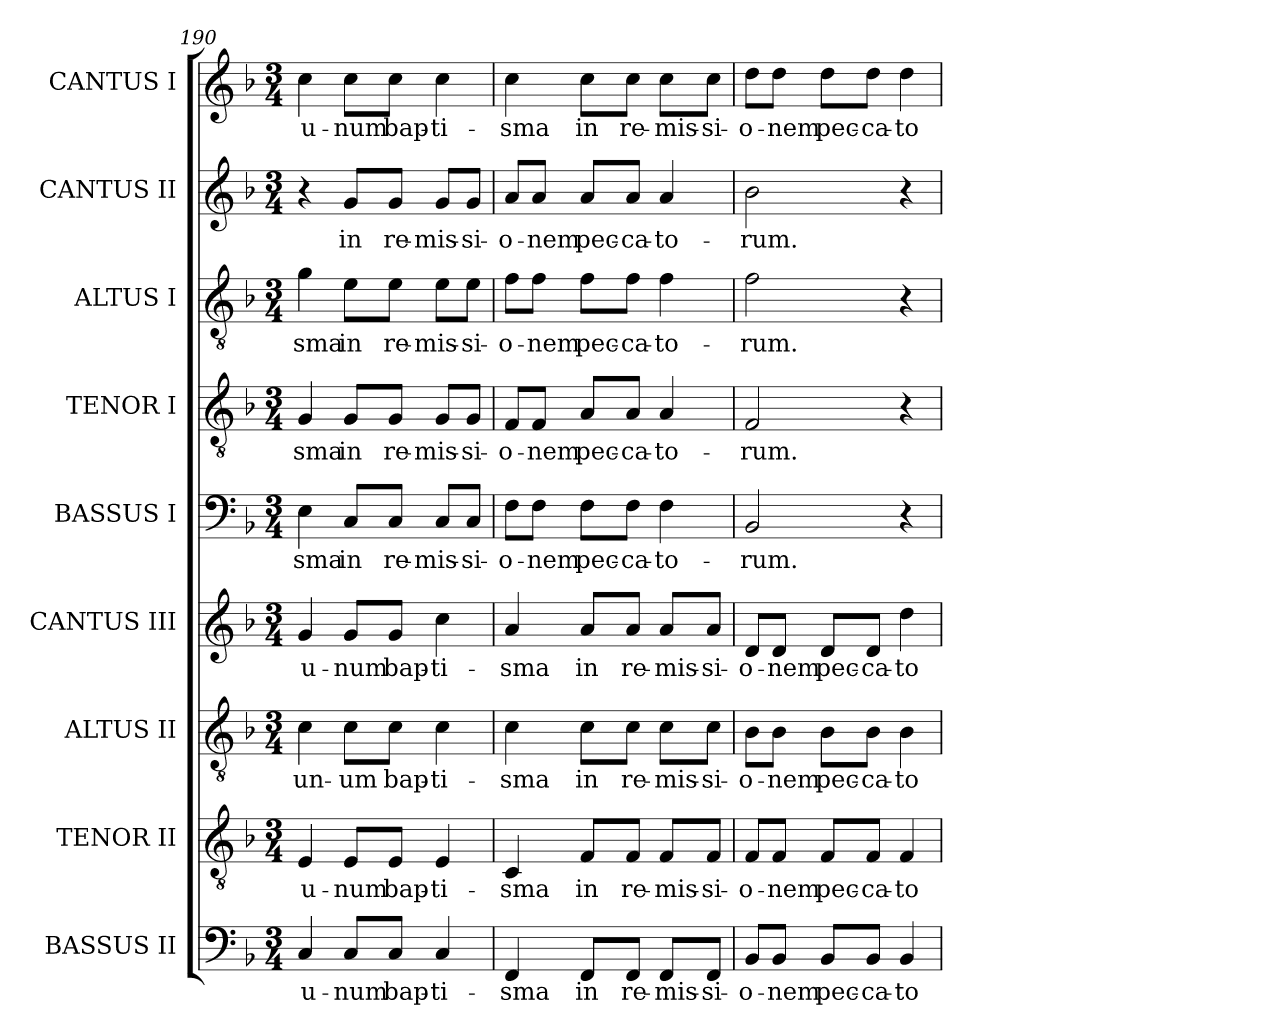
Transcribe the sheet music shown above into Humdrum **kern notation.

**kern	**text	**kern	**text	**kern	**text	**kern	**text	**kern	**text	**kern	**text	**kern	**text	**kern	**text	**kern	**text
*part9	*part9	*part8	*part8	*part7	*part7	*part6	*part6	*part5	*part5	*part4	*part4	*part3	*part3	*part2	*part2	*part1	*part1
*staff9	*staff9	*staff8	*staff8	*staff7	*staff7	*staff6	*staff6	*staff5	*staff5	*staff4	*staff4	*staff3	*staff3	*staff2	*staff2	*staff1	*staff1
*I"BASSUS II	*	*I"TENOR II	*	*I"ALTUS II	*	*I"CANTUS III	*	*I"BASSUS I	*	*I"TENOR I	*	*I"ALTUS I	*	*I"CANTUS II	*	*I"CANTUS I	*
*I'B. II	*	*I'T. II	*	*I'A. II	*	*I'C. III	*	*I'B. I	*	*I'T. I	*	*I'A. I	*	*I'C. II	*	*I'C. I	*
*clefF4	*	*clefGv2	*	*clefGv2	*	*clefG2	*	*clefF4	*	*clefGv2	*	*clefGv2	*	*clefG2	*	*clefG2	*
*	*	*ITrd7c12	*	*ITrd7c12	*	*	*	*	*	*ITrd7c12	*	*ITrd7c12	*	*	*	*	*
*k[b-]	*	*k[b-]	*	*k[b-]	*	*k[b-]	*	*k[b-]	*	*k[b-]	*	*k[b-]	*	*k[b-]	*	*k[b-]	*
*F:	*	*F:	*	*F:	*	*F:	*	*F:	*	*F:	*	*F:	*	*F:	*	*F:	*
*M3/4	*	*M3/4	*	*M3/4	*	*M3/4	*	*M3/4	*	*M3/4	*	*M3/4	*	*M3/4	*	*M3/4	*
=190	=190	=190	=190	=190	=190	=190	=190	=190	=190	=190	=190	=190	=190	=190	=190	=190	=190
!	!LO:LY:b:color=#000000	!	!	!	!	!	!	!	!	!	!	!	!	!	!	!	!
!	!	!	!LO:LY:b:color=#000000	!	!	!	!	!	!	!	!	!	!	!	!	!	!
!	!	!	!	!	!LO:LY:b:color=#000000	!	!	!	!	!	!	!	!	!	!	!	!
!	!	!	!	!	!	!	!LO:LY:b:color=#000000	!	!	!	!	!	!	!	!	!	!
!	!	!	!	!	!	!	!	!	!LO:LY:b:color=#000000	!	!	!	!	!	!	!	!
!	!	!	!	!	!	!	!	!	!	!	!LO:LY:b:color=#000000	!	!	!	!	!	!
!	!	!	!	!	!	!	!	!	!	!	!	!	!LO:LY:b:color=#000000	!	!	!	!
!	!	!	!	!	!	!	!	!	!	!	!	!	!	!	!	!	!LO:LY:b:color=#000000
4Ci/	u-	4EEi/	u-	4Ci\	un-	4gi/	u-	4Ei\	-sma	4GGi/	-sma	4Gi\	-sma	4r	.	4cci\	u-
!	!LO:LY:b:color=#000000	!	!	!	!	!	!	!	!	!	!	!	!	!	!	!	!
!	!	!	!LO:LY:b:color=#000000	!	!	!	!	!	!	!	!	!	!	!	!	!	!
!	!	!	!	!	!LO:LY:b:color=#000000	!	!	!	!	!	!	!	!	!	!	!	!
!	!	!	!	!	!	!	!LO:LY:b:color=#000000	!	!	!	!	!	!	!	!	!	!
!	!	!	!	!	!	!	!	!	!LO:LY:b:color=#000000	!	!	!	!	!	!	!	!
!	!	!	!	!	!	!	!	!	!	!	!LO:LY:b:color=#000000	!	!	!	!	!	!
!	!	!	!	!	!	!	!	!	!	!	!	!	!LO:LY:b:color=#000000	!	!	!	!
!	!	!	!	!	!	!	!	!	!	!	!	!	!	!	!LO:LY:b:color=#000000	!	!
!	!	!	!	!	!	!	!	!	!	!	!	!	!	!	!	!	!LO:LY:b:color=#000000
8Ci/L	-num	8EEi/L	-num	8Ci\L	-um	8gi/L	-num	8Ci/L	in	8GGi/L	in	8Ei\L	in	8gi/L	in	8cci\L	-num
!	!LO:LY:b:color=#000000	!	!	!	!	!	!	!	!	!	!	!	!	!	!	!	!
!	!	!	!LO:LY:b:color=#000000	!	!	!	!	!	!	!	!	!	!	!	!	!	!
!	!	!	!	!	!LO:LY:b:color=#000000	!	!	!	!	!	!	!	!	!	!	!	!
!	!	!	!	!	!	!	!LO:LY:b:color=#000000	!	!	!	!	!	!	!	!	!	!
!	!	!	!	!	!	!	!	!	!LO:LY:b:color=#000000	!	!	!	!	!	!	!	!
!	!	!	!	!	!	!	!	!	!	!	!LO:LY:b:color=#000000	!	!	!	!	!	!
!	!	!	!	!	!	!	!	!	!	!	!	!	!LO:LY:b:color=#000000	!	!	!	!
!	!	!	!	!	!	!	!	!	!	!	!	!	!	!	!LO:LY:b:color=#000000	!	!
!	!	!	!	!	!	!	!	!	!	!	!	!	!	!	!	!	!LO:LY:b:color=#000000
8Ci/J	bap-	8EEi/J	bap-	8Ci\J	bap-	8gi/J	bap-	8Ci/J	re-	8GGi/J	re-	8Ei\J	re-	8gi/J	re-	8cci\J	bap-
!	!LO:LY:b:color=#000000	!	!	!	!	!	!	!	!	!	!	!	!	!	!	!	!
!	!	!	!LO:LY:b:color=#000000	!	!	!	!	!	!	!	!	!	!	!	!	!	!
!	!	!	!	!	!LO:LY:b:color=#000000	!	!	!	!	!	!	!	!	!	!	!	!
!	!	!	!	!	!	!	!LO:LY:b:color=#000000	!	!	!	!	!	!	!	!	!	!
!	!	!	!	!	!	!	!	!	!LO:LY:b:color=#000000	!	!	!	!	!	!	!	!
!	!	!	!	!	!	!	!	!	!	!	!LO:LY:b:color=#000000	!	!	!	!	!	!
!	!	!	!	!	!	!	!	!	!	!	!	!	!LO:LY:b:color=#000000	!	!	!	!
!	!	!	!	!	!	!	!	!	!	!	!	!	!	!	!LO:LY:b:color=#000000	!	!
!	!	!	!	!	!	!	!	!	!	!	!	!	!	!	!	!	!LO:LY:b:color=#000000
4Ci/	-ti-	4EEi/	-ti-	4Ci\	-ti-	4cci\	-ti-	8Ci/L	-mis-	8GGi/L	-mis-	8Ei\L	-mis-	8gi/L	-mis-	4cci\	-ti-
!	!	!	!	!	!	!	!	!	!LO:LY:b:color=#000000	!	!	!	!	!	!	!	!
!	!	!	!	!	!	!	!	!	!	!	!LO:LY:b:color=#000000	!	!	!	!	!	!
!	!	!	!	!	!	!	!	!	!	!	!	!	!LO:LY:b:color=#000000	!	!	!	!
!	!	!	!	!	!	!	!	!	!	!	!	!	!	!	!LO:LY:b:color=#000000	!	!
.	.	.	.	.	.	.	.	8Ci/J	-si-	8GGi/J	-si-	8Ei\J	-si-	8gi/J	-si-	.	.
=191	=191	=191	=191	=191	=191	=191	=191	=191	=191	=191	=191	=191	=191	=191	=191	=191	=191
!	!LO:LY:b:color=#000000	!	!	!	!	!	!	!	!	!	!	!	!	!	!	!	!
!	!	!	!LO:LY:b:color=#000000	!	!	!	!	!	!	!	!	!	!	!	!	!	!
!	!	!	!	!	!LO:LY:b:color=#000000	!	!	!	!	!	!	!	!	!	!	!	!
!	!	!	!	!	!	!	!LO:LY:b:color=#000000	!	!	!	!	!	!	!	!	!	!
!	!	!	!	!	!	!	!	!	!LO:LY:b:color=#000000	!	!	!	!	!	!	!	!
!	!	!	!	!	!	!	!	!	!	!	!LO:LY:b:color=#000000	!	!	!	!	!	!
!	!	!	!	!	!	!	!	!	!	!	!	!	!LO:LY:b:color=#000000	!	!	!	!
!	!	!	!	!	!	!	!	!	!	!	!	!	!	!	!LO:LY:b:color=#000000	!	!
!	!	!	!	!	!	!	!	!	!	!	!	!	!	!	!	!	!LO:LY:b:color=#000000
4FFi/	-sma	4CCi/	-sma	4Ci\	-sma	4ai/	-sma	8Fi\L	-o-	8FFi/L	-o-	8Fi\L	-o-	8ai/L	-o-	4cci\	-sma
!	!	!	!	!	!	!	!	!	!LO:LY:b:color=#000000	!	!	!	!	!	!	!	!
!	!	!	!	!	!	!	!	!	!	!	!LO:LY:b:color=#000000	!	!	!	!	!	!
!	!	!	!	!	!	!	!	!	!	!	!	!	!LO:LY:b:color=#000000	!	!	!	!
!	!	!	!	!	!	!	!	!	!	!	!	!	!	!	!LO:LY:b:color=#000000	!	!
.	.	.	.	.	.	.	.	8Fi\J	-nem	8FFi/J	-nem	8Fi\J	-nem	8ai/J	-nem	.	.
!	!LO:LY:b:color=#000000	!	!	!	!	!	!	!	!	!	!	!	!	!	!	!	!
!	!	!	!LO:LY:b:color=#000000	!	!	!	!	!	!	!	!	!	!	!	!	!	!
!	!	!	!	!	!LO:LY:b:color=#000000	!	!	!	!	!	!	!	!	!	!	!	!
!	!	!	!	!	!	!	!LO:LY:b:color=#000000	!	!	!	!	!	!	!	!	!	!
!	!	!	!	!	!	!	!	!	!LO:LY:b:color=#000000	!	!	!	!	!	!	!	!
!	!	!	!	!	!	!	!	!	!	!	!LO:LY:b:color=#000000	!	!	!	!	!	!
!	!	!	!	!	!	!	!	!	!	!	!	!	!LO:LY:b:color=#000000	!	!	!	!
!	!	!	!	!	!	!	!	!	!	!	!	!	!	!	!LO:LY:b:color=#000000	!	!
!	!	!	!	!	!	!	!	!	!	!	!	!	!	!	!	!	!LO:LY:b:color=#000000
8FFi/L	in	8FFi/L	in	8Ci\L	in	8ai/L	in	8Fi\L	pec-	8AAi/L	pec-	8Fi\L	pec-	8ai/L	pec-	8cci\L	in
!	!LO:LY:b:color=#000000	!	!	!	!	!	!	!	!	!	!	!	!	!	!	!	!
!	!	!	!LO:LY:b:color=#000000	!	!	!	!	!	!	!	!	!	!	!	!	!	!
!	!	!	!	!	!LO:LY:b:color=#000000	!	!	!	!	!	!	!	!	!	!	!	!
!	!	!	!	!	!	!	!LO:LY:b:color=#000000	!	!	!	!	!	!	!	!	!	!
!	!	!	!	!	!	!	!	!	!LO:LY:b:color=#000000	!	!	!	!	!	!	!	!
!	!	!	!	!	!	!	!	!	!	!	!LO:LY:b:color=#000000	!	!	!	!	!	!
!	!	!	!	!	!	!	!	!	!	!	!	!	!LO:LY:b:color=#000000	!	!	!	!
!	!	!	!	!	!	!	!	!	!	!	!	!	!	!	!LO:LY:b:color=#000000	!	!
!	!	!	!	!	!	!	!	!	!	!	!	!	!	!	!	!	!LO:LY:b:color=#000000
8FFi/J	re-	8FFi/J	re-	8Ci\J	re-	8ai/J	re-	8Fi\J	-ca-	8AAi/J	-ca-	8Fi\J	-ca-	8ai/J	-ca-	8cci\J	re-
!	!LO:LY:b:color=#000000	!	!	!	!	!	!	!	!	!	!	!	!	!	!	!	!
!	!	!	!LO:LY:b:color=#000000	!	!	!	!	!	!	!	!	!	!	!	!	!	!
!	!	!	!	!	!LO:LY:b:color=#000000	!	!	!	!	!	!	!	!	!	!	!	!
!	!	!	!	!	!	!	!LO:LY:b:color=#000000	!	!	!	!	!	!	!	!	!	!
!	!	!	!	!	!	!	!	!	!LO:LY:b:color=#000000	!	!	!	!	!	!	!	!
!	!	!	!	!	!	!	!	!	!	!	!LO:LY:b:color=#000000	!	!	!	!	!	!
!	!	!	!	!	!	!	!	!	!	!	!	!	!LO:LY:b:color=#000000	!	!	!	!
!	!	!	!	!	!	!	!	!	!	!	!	!	!	!	!LO:LY:b:color=#000000	!	!
!	!	!	!	!	!	!	!	!	!	!	!	!	!	!	!	!	!LO:LY:b:color=#000000
8FFi/L	-mis-	8FFi/L	-mis-	8Ci\L	-mis-	8ai/L	-mis-	4Fi\	-to-	4AAi/	-to-	4Fi\	-to-	4ai/	-to-	8cci\L	-mis-
!	!LO:LY:b:color=#000000	!	!	!	!	!	!	!	!	!	!	!	!	!	!	!	!
!	!	!	!LO:LY:b:color=#000000	!	!	!	!	!	!	!	!	!	!	!	!	!	!
!	!	!	!	!	!LO:LY:b:color=#000000	!	!	!	!	!	!	!	!	!	!	!	!
!	!	!	!	!	!	!	!LO:LY:b:color=#000000	!	!	!	!	!	!	!	!	!	!
!	!	!	!	!	!	!	!	!	!	!	!	!	!	!	!	!	!LO:LY:b:color=#000000
8FFi/J	-si-	8FFi/J	-si-	8Ci\J	-si-	8ai/J	-si-	.	.	.	.	.	.	.	.	8cci\J	-si-
=192	=192	=192	=192	=192	=192	=192	=192	=192	=192	=192	=192	=192	=192	=192	=192	=192	=192
!	!LO:LY:b:color=#000000	!	!	!	!	!	!	!	!	!	!	!	!	!	!	!	!
!	!	!	!LO:LY:b:color=#000000	!	!	!	!	!	!	!	!	!	!	!	!	!	!
!	!	!	!	!	!LO:LY:b:color=#000000	!	!	!	!	!	!	!	!	!	!	!	!
!	!	!	!	!	!	!	!LO:LY:b:color=#000000	!	!	!	!	!	!	!	!	!	!
!	!	!	!	!	!	!	!	!	!LO:LY:b:color=#000000	!	!	!	!	!	!	!	!
!	!	!	!	!	!	!	!	!	!	!	!LO:LY:b:color=#000000	!	!	!	!	!	!
!	!	!	!	!	!	!	!	!	!	!	!	!	!LO:LY:b:color=#000000	!	!	!	!
!	!	!	!	!	!	!	!	!	!	!	!	!	!	!	!LO:LY:b:color=#000000	!	!
!	!	!	!	!	!	!	!	!	!	!	!	!	!	!	!	!	!LO:LY:b:color=#000000
8BB-i/L	-o-	8FFi/L	-o-	8BB-i\L	-o-	8di/L	-o-	2BB-i/	-rum.	2FFi/	-rum.	2Fi\	-rum.	2b-i\	-rum.	8ddi\L	-o-
!	!LO:LY:b:color=#000000	!	!	!	!	!	!	!	!	!	!	!	!	!	!	!	!
!	!	!	!LO:LY:b:color=#000000	!	!	!	!	!	!	!	!	!	!	!	!	!	!
!	!	!	!	!	!LO:LY:b:color=#000000	!	!	!	!	!	!	!	!	!	!	!	!
!	!	!	!	!	!	!	!LO:LY:b:color=#000000	!	!	!	!	!	!	!	!	!	!
!	!	!	!	!	!	!	!	!	!	!	!	!	!	!	!	!	!LO:LY:b:color=#000000
8BB-i/J	-nem	8FFi/J	-nem	8BB-i\J	-nem	8di/J	-nem	.	.	.	.	.	.	.	.	8ddi\J	-nem
!	!LO:LY:b:color=#000000	!	!	!	!	!	!	!	!	!	!	!	!	!	!	!	!
!	!	!	!LO:LY:b:color=#000000	!	!	!	!	!	!	!	!	!	!	!	!	!	!
!	!	!	!	!	!LO:LY:b:color=#000000	!	!	!	!	!	!	!	!	!	!	!	!
!	!	!	!	!	!	!	!LO:LY:b:color=#000000	!	!	!	!	!	!	!	!	!	!
!	!	!	!	!	!	!	!	!	!	!	!	!	!	!	!	!	!LO:LY:b:color=#000000
8BB-i/L	pec-	8FFi/L	pec-	8BB-i\L	pec-	8di/L	pec-	.	.	.	.	.	.	.	.	8ddi\L	pec-
!	!LO:LY:b:color=#000000	!	!	!	!	!	!	!	!	!	!	!	!	!	!	!	!
!	!	!	!LO:LY:b:color=#000000	!	!	!	!	!	!	!	!	!	!	!	!	!	!
!	!	!	!	!	!LO:LY:b:color=#000000	!	!	!	!	!	!	!	!	!	!	!	!
!	!	!	!	!	!	!	!LO:LY:b:color=#000000	!	!	!	!	!	!	!	!	!	!
!	!	!	!	!	!	!	!	!	!	!	!	!	!	!	!	!	!LO:LY:b:color=#000000
8BB-i/J	-ca-	8FFi/J	-ca-	8BB-i\J	-ca-	8di/J	-ca-	.	.	.	.	.	.	.	.	8ddi\J	-ca-
!	!LO:LY:b:color=#000000	!	!	!	!	!	!	!	!	!	!	!	!	!	!	!	!
!	!	!	!LO:LY:b:color=#000000	!	!	!	!	!	!	!	!	!	!	!	!	!	!
!	!	!	!	!	!LO:LY:b:color=#000000	!	!	!	!	!	!	!	!	!	!	!	!
!	!	!	!	!	!	!	!LO:LY:b:color=#000000	!	!	!	!	!	!	!	!	!	!
!	!	!	!	!	!	!	!	!	!	!	!	!	!	!	!	!	!LO:LY:b:color=#000000
4BB-i/	-to-	4FFi/	-to-	4BB-i\	-to-	4ddi\	-to-	4r	.	4r	.	4r	.	4r	.	4ddi\	-to-
=	=	=	=	=	=	=	=	=	=	=	=	=	=	=	=	=	=
*-	*-	*-	*-	*-	*-	*-	*-	*-	*-	*-	*-	*-	*-	*-	*-	*-	*-
